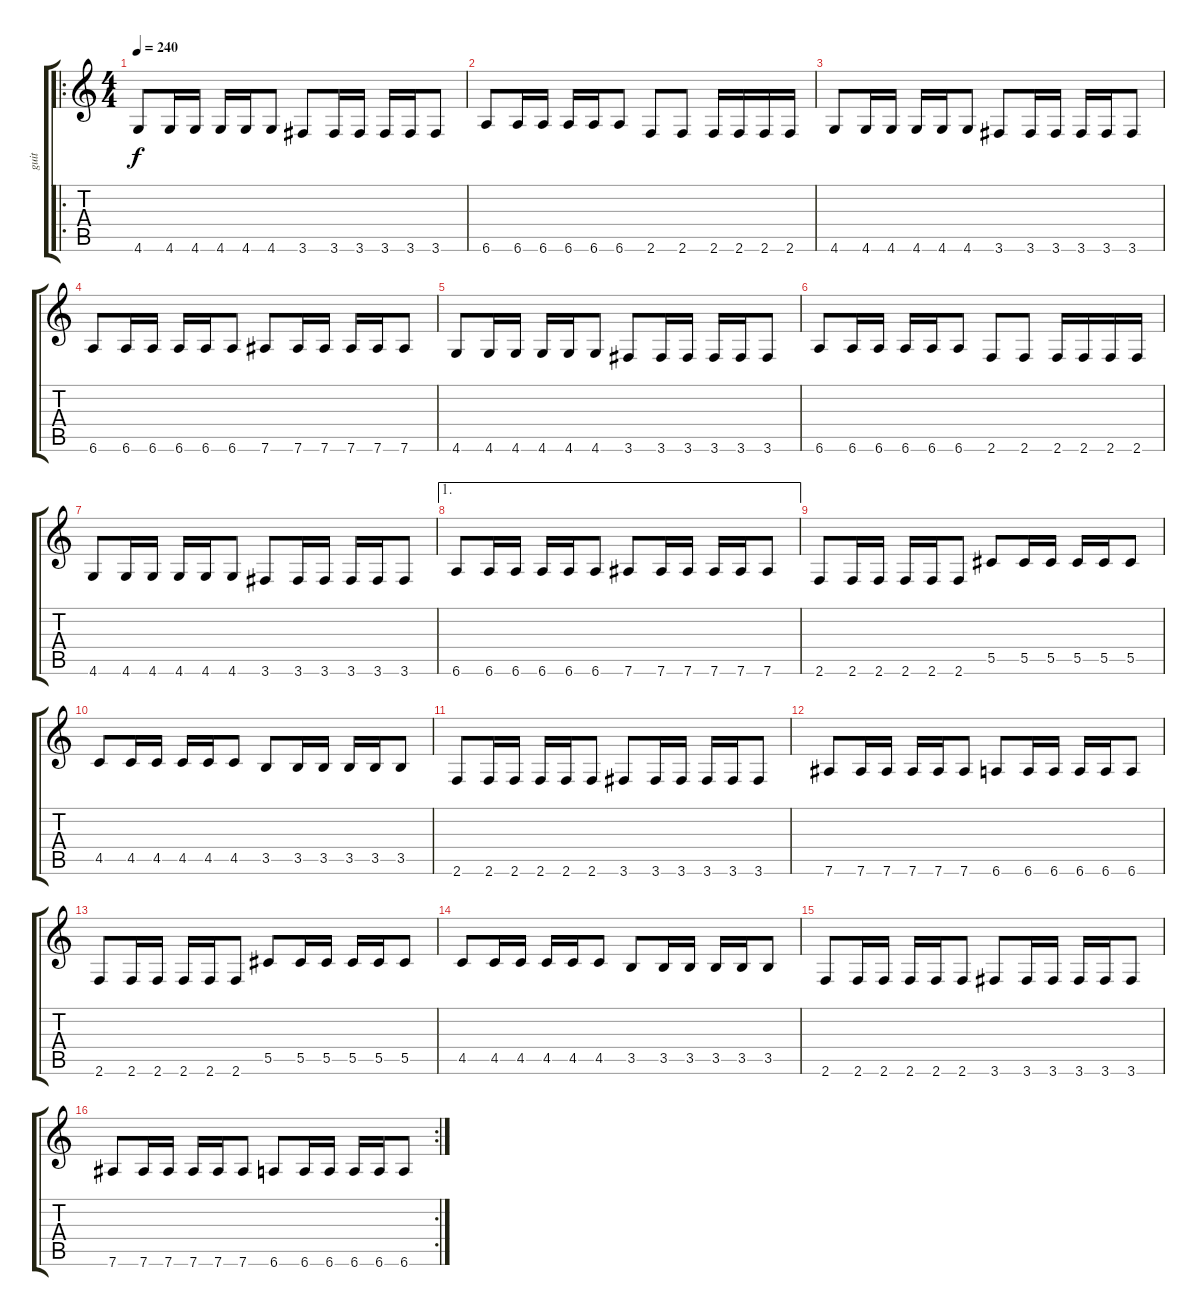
\track ("guit" "guit") {instrument distortionguitar}
\staff {score tabs}
\tuning (Eb4 Bb3 Gb3 Db3 Ab2 Eb2) {hide}
\ro
\ts (4 4)
\tempo 240
\clef g2
\ks c
4.6.8{dy f} 4.6.16 4.6.16 4.6.16 4.6.16 4.6.8 3.6.8 3.6.16 3.6.16 3.6.16 3.6.16 3.6.8 |
6.6.8 6.6.16 6.6.16 6.6.16 6.6.16 6.6.8 2.6.8 2.6.8 2.6.16 2.6.16 2.6.16 2.6.16 |
4.6.8 4.6.16 4.6.16 4.6.16 4.6.16 4.6.8 3.6.8 3.6.16 3.6.16 3.6.16 3.6.16 3.6.8 |
6.6.8 6.6.16 6.6.16 6.6.16 6.6.16 6.6.8 7.6.8 7.6.16 7.6.16 7.6.16 7.6.16 7.6.8 |
4.6.8 4.6.16 4.6.16 4.6.16 4.6.16 4.6.8 3.6.8 3.6.16 3.6.16 3.6.16 3.6.16 3.6.8 |
6.6.8 6.6.16 6.6.16 6.6.16 6.6.16 6.6.8 2.6.8 2.6.8 2.6.16 2.6.16 2.6.16 2.6.16 |
4.6.8 4.6.16 4.6.16 4.6.16 4.6.16 4.6.8 3.6.8 3.6.16 3.6.16 3.6.16 3.6.16 3.6.8 |
\ae 1
6.6.8 6.6.16 6.6.16 6.6.16 6.6.16 6.6.8 7.6.8 7.6.16 7.6.16 7.6.16 7.6.16 7.6.8 |
2.6.8 2.6.16 2.6.16 2.6.16 2.6.16 2.6.8 5.5.8 5.5.16 5.5.16 5.5.16 5.5.16 5.5.8 |
4.5.8 4.5.16 4.5.16 4.5.16 4.5.16 4.5.8 3.5.8 3.5.16 3.5.16 3.5.16 3.5.16 3.5.8 |
2.6.8 2.6.16 2.6.16 2.6.16 2.6.16 2.6.8 3.6.8 3.6.16 3.6.16 3.6.16 3.6.16 3.6.8 |
7.6.8 7.6.16 7.6.16 7.6.16 7.6.16 7.6.8 6.6.8 6.6.16 6.6.16 6.6.16 6.6.16 6.6.8 |
2.6.8 2.6.16 2.6.16 2.6.16 2.6.16 2.6.8 5.5.8 5.5.16 5.5.16 5.5.16 5.5.16 5.5.8 |
4.5.8 4.5.16 4.5.16 4.5.16 4.5.16 4.5.8 3.5.8 3.5.16 3.5.16 3.5.16 3.5.16 3.5.8 |
2.6.8 2.6.16 2.6.16 2.6.16 2.6.16 2.6.8 3.6.8 3.6.16 3.6.16 3.6.16 3.6.16 3.6.8 |
\rc 2
7.6.8 7.6.16 7.6.16 7.6.16 7.6.16 7.6.8 6.6.8 6.6.16 6.6.16 6.6.16 6.6.16 6.6.8
